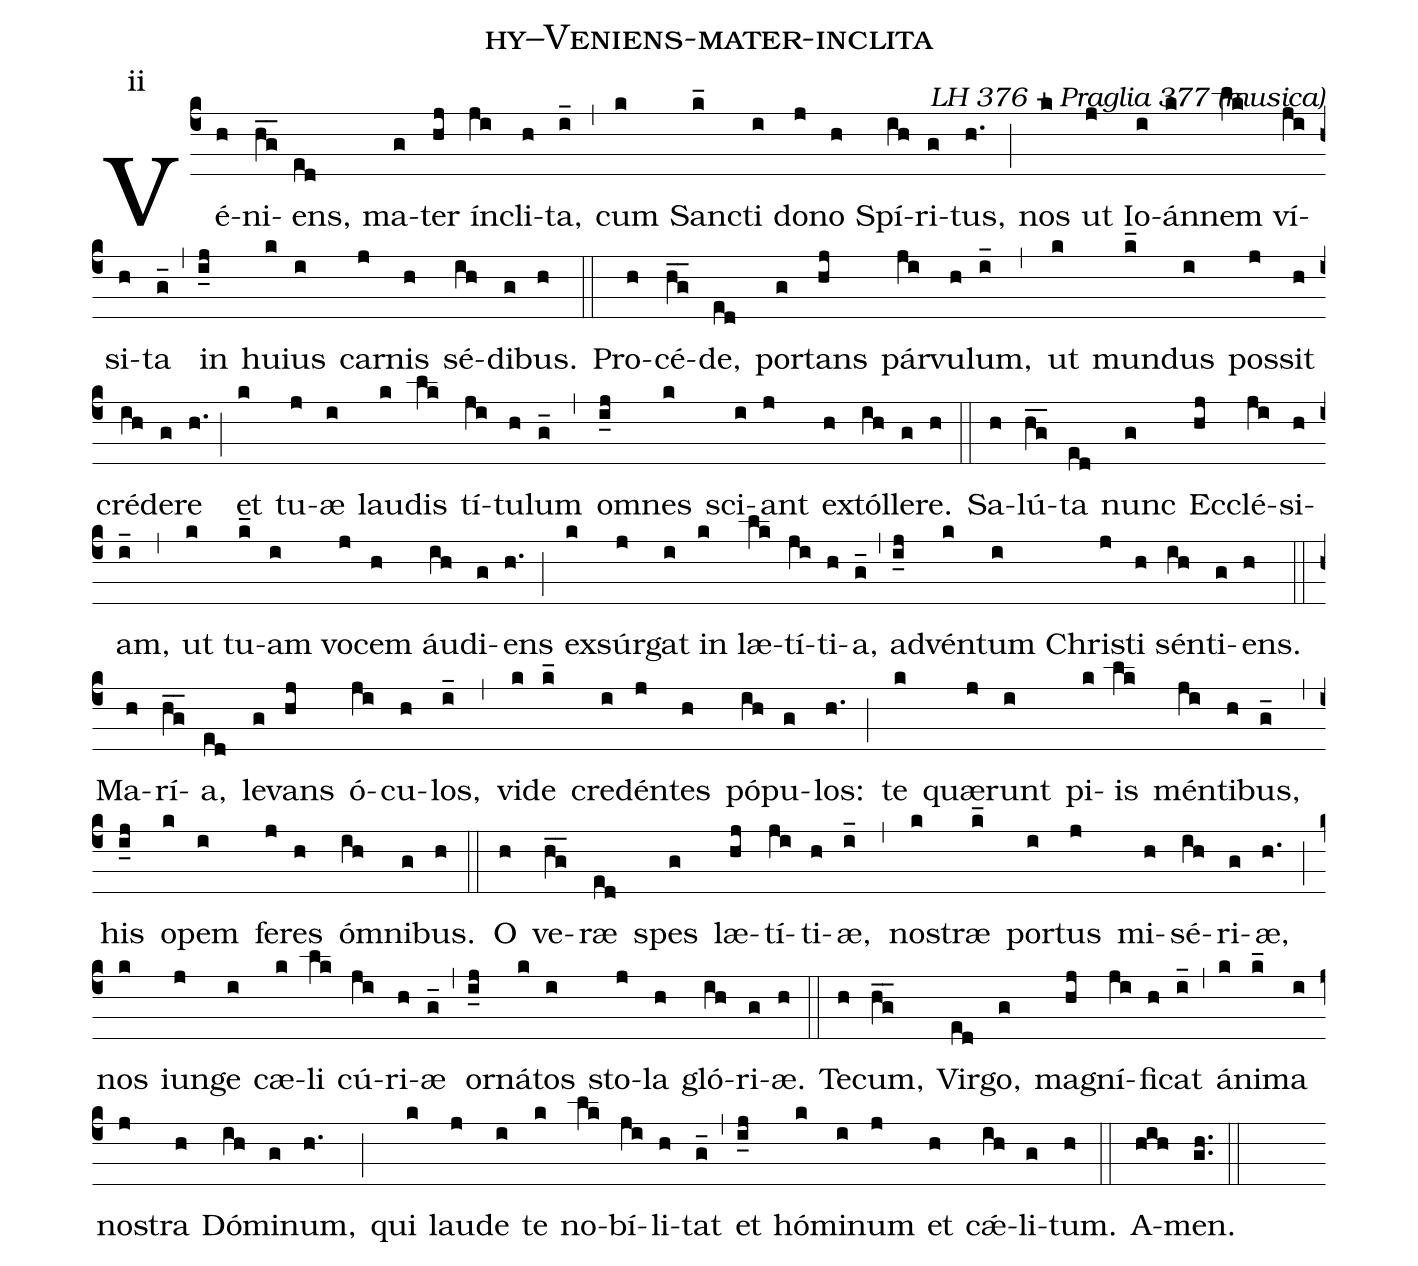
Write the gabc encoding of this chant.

name: hy--Veniens-mater-inclita;
commentary: LH 376 + Praglia 377 (musica);
annotation: ii ;
%%
(c4) Vé(h)ni(hg__)ens,(ed) ma(g)ter(hj) ín(ji)cli(h)ta,(i_) (,)
cum(k) San(k_)cti(i) do(j)no(h) Spí(ih)ri(g)tus,(h.) (;)
nos(k) ut(j) Io(i)án(k)nem(lk) ví(ji)si(h)ta(g_) (,)
in(i_j) hu(k)ius(i) car(j)nis(h) sé(ih)di(g)bus.(h) (::)
Pro(h)cé(hg__)de,(ed) por(g)tans(hj) pár(ji)vu(h)lum,(i_) (,)
ut(k) mun(k_)dus(i) pos(j)sit(h) cré(ih)de(g)re(h.) (;)
et(k) tu(j)æ(i) lau(k)dis(lk) tí(ji)tu(h)lum(g_) (,)
om(i_j)nes(k) sci(i)ant(j) ex(h)tól(ih)le(g)re.(h) (::)
Sa(h)lú(hg__)ta(ed) nunc(g) Ec(hj)clé(ji)si(h)am,(i_) (,)
ut(k) tu(k_)am(i) vo(j)cem(h) áu(ih)di(g)ens(h.) (;)
ex(k)súr(j)gat(i) in(k) læ(lk)tí(ji)ti(h)a,(g_) (,)
ad(i_j)vén(k)tum(i) Chri(j)sti(h) sén(ih)ti(g)ens.(h) (::)
Ma(h)rí(hg__)a,(ed) le(g)vans(hj) ó(ji)cu(h)los,(i_) (,)
vi(k)de(k_) cre(i)dén(j)tes(h) pó(ih)pu(g)los:(h.) (;)
te(k) quæ(j)runt(i) pi(k)is(lk) mén(ji)ti(h)bus,(g_) (,)
his(i_j) o(k)pem(i) fe(j)res(h) óm(ih)ni(g)bus.(h) (::)
O(h) ve(hg__)ræ(ed) spes(g) læ(hj)tí(ji)ti(h)æ,(i_) (,)
no(k)stræ(k_) por(i)tus(j) mi(h)sé(ih)ri(g)æ,(h.) (;)
nos(k) iun(j)ge(i) cæ(k)li(lk) cú(ji)ri(h)æ(g_) (,)
or(i_j)ná(k)tos(i) sto(j)la(h) gló(ih)ri(g)æ.(h) (::)
Te(h)cum,(hg__) Vir(ed)go,(g) ma(hj)gní(ji)fi(h)cat(i_) (,)
á(k)ni(k_)ma(i) no(j)stra(h) Dó(ih)mi(g)num,(h.) (;)
qui(k) lau(j)de(i) te(k) no(lk)bí(ji)li(h)tat(g_) (,)
et(i_j) hó(k)mi(i)num(j) et(h) cǽ(ih)li(g)tum.(h) (::)
A(hih)men.(gh..) (::)
